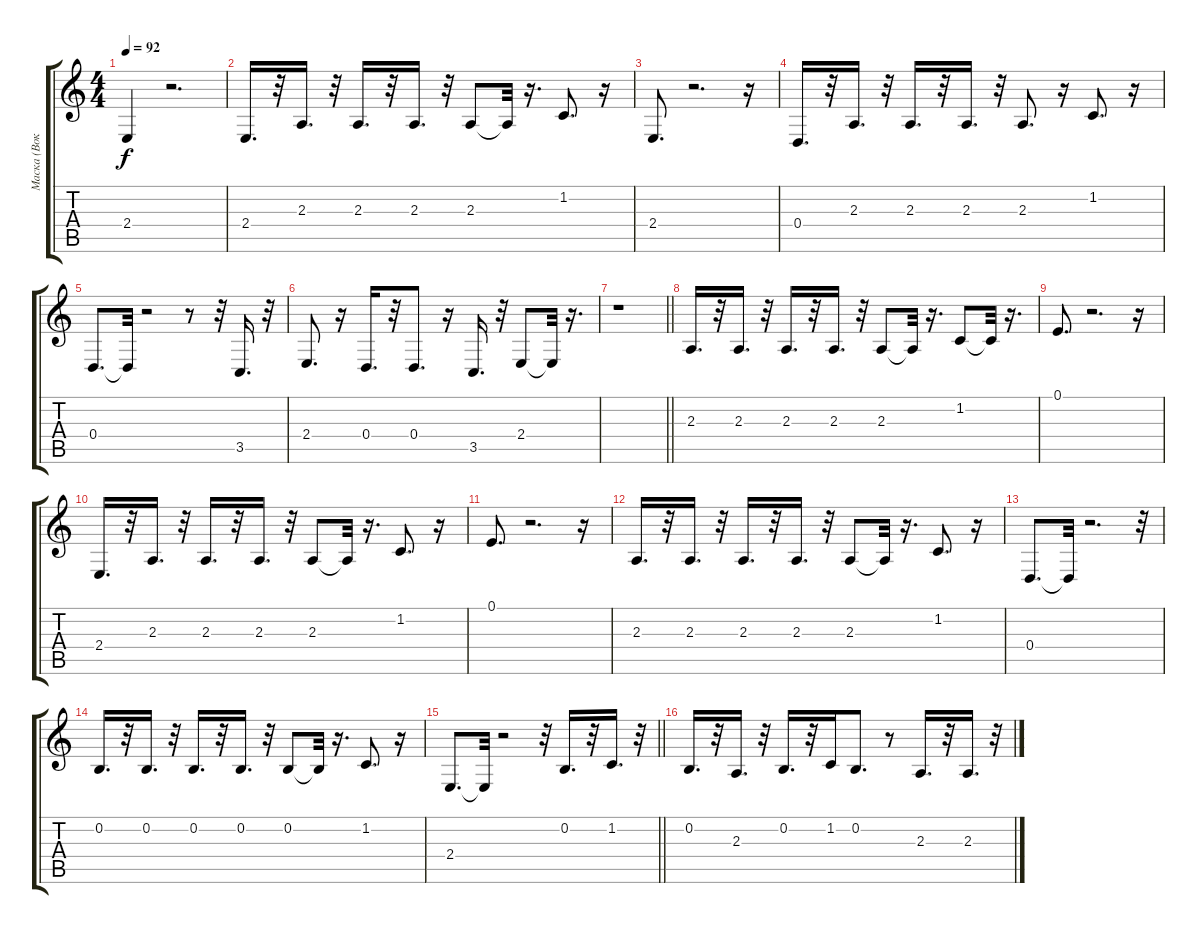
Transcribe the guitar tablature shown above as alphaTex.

\track ("Маска (Вокал)" "Маска (Вок") {instrument lead6voice}
\staff {score tabs}
\tuning (E4 B3 G3 D3 A2 E2) {hide}
\ts (4 4)
\tempo 92
\clef g2
\ks c
2.4.4{dy f} r.2{d} |
2.4.16{d} r.32 2.3.16{d} r.32 2.3.16{d} r.32 2.3.16{d} r.32 2.3.8 2.3{t}.32 r.16{d} 1.2.8{d} r.16 |
2.4.8{d} r.2{d} r.16 |
0.4.16{d} r.32 2.3.16{d} r.32 2.3.16{d} r.32 2.3.16{d} r.32 2.3.8{d} r.16 1.2.8{d} r.16 |
0.4.8{d} 0.4{t}.32 r.2 r.8 r.32 3.5.16{d} r.32 |
2.4.8{d} r.16 0.4.16{d} r.32 0.4.8{d} r.16 3.5.16{d} r.32 2.4.8 2.4{t}.32 r.16{d} |
\barLineRight lightlight
r.1 |
2.3.16{d} r.32 2.3.16{d} r.32 2.3.16{d} r.32 2.3.16{d} r.32 2.3.8 2.3{t}.32 r.16{d} 1.2.8 1.2{t}.32 r.16{d} |
0.1.8{d} r.2{d} r.16 |
2.4.16{d} r.32 2.3.16{d} r.32 2.3.16{d} r.32 2.3.16{d} r.32 2.3.8 2.3{t}.32 r.16{d} 1.2.8{d} r.16 |
0.1.8{d} r.2{d} r.16 |
2.3.16{d} r.32 2.3.16{d} r.32 2.3.16{d} r.32 2.3.16{d} r.32 2.3.8 2.3{t}.32 r.16{d} 1.2.8{d} r.16 |
0.4.8{d} 0.4{t}.32 r.2{d} r.32 |
0.2.16{d} r.32 0.2.16{d} r.32 0.2.16{d} r.32 0.2.16{d} r.32 0.2.8 0.2{t}.32 r.16{d} 1.2.8{d} r.16 |
\barLineRight lightlight
2.4.8{d} 2.4{t}.32 r.2 r.32 0.2.16{d} r.32 1.2.16{d} r.32 |
\section ("" "")
0.2.16{d} r.32 2.3.16{d} r.32 0.2.16{d} r.32 1.2.16 0.2.8{d} r.8 2.3.16{d} r.32 2.3.16{d} r.32
